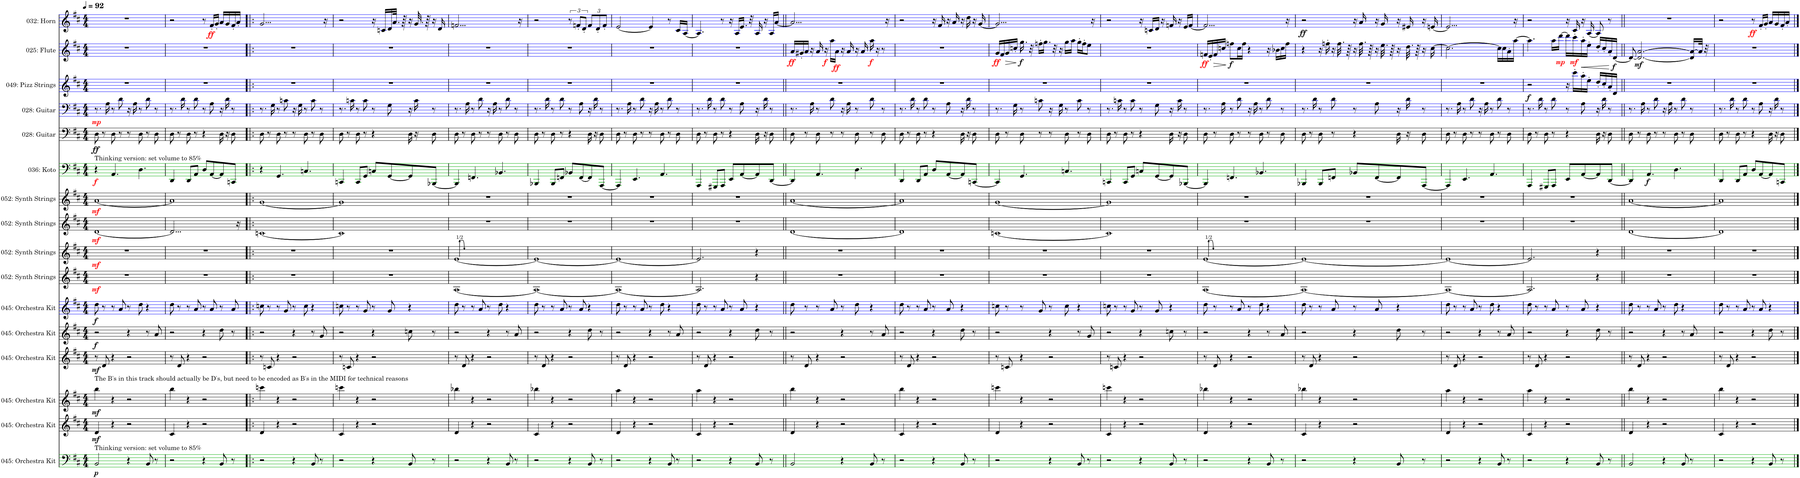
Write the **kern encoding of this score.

**kern	**dynam	**kern	**dynam	**kern	**dynam	**kern	**dynam	**kern	**dynam	**kern	**dynam	**kern	**dynam	**kern	**dynam	**kern	**dynam	**kern	**dynam	**kern	**dynam	**kern	**dynam	**kern	**dynam	**kern	**dynam	**kern	**dynam	**kern	**dynam
*part16	*part16	*part15	*part15	*part14	*part14	*part13	*part13	*part12	*part12	*part11	*part11	*part10	*part10	*part9	*part9	*part8	*part8	*part7	*part7	*part6	*part6	*part5	*part5	*part4	*part4	*part3	*part3	*part2	*part2	*part1	*part1
*staff16	*staff16	*staff15	*staff15	*staff14	*staff14	*staff13	*staff13	*staff12	*staff12	*staff11	*staff11	*staff10	*staff10	*staff9	*staff9	*staff8	*staff8	*staff7	*staff7	*staff6	*staff6	*staff5	*staff5	*staff4	*staff4	*staff3	*staff3	*staff2	*staff2	*staff1	*staff1
*I"045: Orchestra Kit	*	*I"045: Orchestra Kit	*	*I"045: Orchestra Kit	*	*I"045: Orchestra Kit	*	*I"045: Orchestra Kit	*	*I"045: Orchestra Kit	*	*I"052: Synth Strings	*	*I"052: Synth Strings	*	*I"052: Synth Strings	*	*I"052: Synth Strings	*	*I"036: Koto	*	*I"028: Guitar	*	*I"028: Guitar	*	*I"049: Pizz Strings	*	*I"025: Flute	*	*I"032: Horn	*
*I'Orchstr. Kt.	*	*I'Orchstr. Kt.	*	*I'Orchstr. Kt.	*	*I'Orchstr. Kt.	*	*I'Orchstr. Kt.	*	*I'Orchstr. Kt.	*	*I'Synth Strngs.	*	*I'Synth Strngs.	*	*I'Synth Strngs.	*	*I'Synth Strngs.	*	*I'Kt.	*	*I'Gtr.	*	*I'Gtr.	*	*I'Pzz. Strngs.	*	*I'Flt.	*	*I'Hrn.	*
*stria5	*	*	*	*	*	*	*	*	*	*stria5	*	*	*	*	*	*	*	*	*	*stria5	*	*	*	*stria5	*	*stria5	*	*stria5	*	*stria5	*
*clefF4	*	*clefG2	*	*clefG2	*	*clefG2	*	*clefG2	*	*clefG2	*	*clefG2	*	*clefG2	*	*clefG2	*	*clefG2	*	*clefF4	*	*clefF4	*	*clefF4	*	*clefG2	*	*clefG2	*	*clefG2	*
*k[f#c#]	*	*k[f#c#]	*	*k[f#c#]	*	*k[f#c#]	*	*k[f#c#]	*	*k[f#c#]	*	*k[f#c#]	*	*k[f#c#]	*	*k[f#c#]	*	*k[f#c#]	*	*k[f#c#]	*	*k[f#c#]	*	*k[f#c#]	*	*k[f#c#]	*	*k[f#c#]	*	*k[f#c#]	*
*M4/4	*	*M4/4	*	*M4/4	*	*M4/4	*	*M4/4	*	*M4/4	*	*M4/4	*	*M4/4	*	*M4/4	*	*M4/4	*	*M4/4	*	*M4/4	*	*M4/4	*	*M4/4	*	*M4/4	*	*M4/4	*
*MM92	*	*MM92	*	*MM92	*	*MM92	*	*MM92	*	*MM92	*	*MM92	*	*MM92	*	*MM92	*	*MM92	*	*MM92	*	*MM92	*	*MM92	*	*MM92	*	*MM92	*	*MM92	*
=1	=1	=1	=1	=1	=1	=1	=1	=1	=1	=1	=1	=1	=1	=1	=1	=1	=1	=1	=1	=1	=1	=1	=1	=1	=1	=1	=1	=1	=1	=1	=1
!	!	!	!	!	!	!	!	!	!	!	!	!	!	!	!	!	!	!	!	!LO:TX:a:t=Thinking version&colon; set volume to 85%	!	!	!	!	!	!	!	!	!	!	!
!	!	!	!	!LO:TX:a:t=The B's in this track should actually be D's, but need to be encoded as B's in the MIDI for technical reasons	!	!	!	!	!	!	!	!	!	!	!	!	!	!	!	!	!	!	!	!	!	!	!	!	!	!	!
!LO:TX:a:t=Thinking version&colon; set volume to 85%	!	!	!	!	!	!	!	!	!	!	!	!	!	!	!	!	!	!	!	!	!	!	!	!	!	!	!	!	!	!	!
!	!LO:DY:b	!	!LO:DY:b	!	!LO:DY:b	!	!LO:DY:b	!	!LO:DY:b	!	!LO:DY:b	!	!LO:DY:b	!	!LO:DY:b	!	!LO:DY:b	!	!LO:DY:b	!	!LO:DY:b	!	!LO:DY:b	!	!LO:DY:b	!	!	!	!	!	!
2BB/	p	4d/	mf	4bb\	mf	8r	mf	2r	f	8dd\	f	1r	mf	1r	mf	[1d	mf	[1a	mf	4r	f	8D\	ff	8.r	mp	1r	.	1r	.	1r	.
.	.	.	.	.	.	8d/	.	.	.	8r	.	.	.	.	.	.	.	.	.	.	.	8r	.	.	.	.	.	.	.	.	.
.	.	.	.	.	.	.	.	.	.	.	.	.	.	.	.	.	.	.	.	.	.	.	.	16A\	.	.	.	.	.	.	.
.	.	4r	.	4r	.	4r	.	.	.	8r	.	.	.	.	.	.	.	.	.	4.AA/	.	8D\	.	8r	.	.	.	.	.	.	.
.	.	.	.	.	.	.	.	.	.	8a/	.	.	.	.	.	.	.	.	.	.	.	8r	.	8d\	.	.	.	.	.	.	.
4r	.	2r	.	2r	.	2r	.	4r	.	8r	.	.	.	.	.	.	.	.	.	.	.	8r	.	16r	.	.	.	.	.	.	.
.	.	.	.	.	.	.	.	.	.	.	.	.	.	.	.	.	.	.	.	.	.	.	.	16A\	.	.	.	.	.	.	.
.	.	.	.	.	.	.	.	.	.	8dd\	.	.	.	.	.	.	.	.	.	4.D\	.	8D\	.	8r	.	.	.	.	.	.	.
8BB/	.	.	.	.	.	.	.	8r	.	4r	.	.	.	.	.	.	.	.	.	.	.	8r	.	8d\	.	.	.	.	.	.	.
8r	.	.	.	.	.	.	.	8a/	.	.	.	.	.	.	.	.	.	.	.	.	.	8D\	.	8r	.	.	.	.	.	.	.
=2	=2	=2	=2	=2	=2	=2	=2	=2	=2	=2	=2	=2	=2	=2	=2	=2	=2	=2	=2	=2	=2	=2	=2	=2	=2	=2	=2	=2	=2	=2	=2
2r	.	4c#/	.	4bb\	.	8r	.	2r	.	8dd\	.	1r	.	1r	.	2...d/]	.	1a]	.	4DD/	.	8D\	.	8.r	.	1r	.	1r	.	2r	.
.	.	.	.	.	.	8d/	.	.	.	8r	.	.	.	.	.	.	.	.	.	.	.	8r	.	.	.	.	.	.	.	.	.
.	.	.	.	.	.	.	.	.	.	.	.	.	.	.	.	.	.	.	.	.	.	.	.	16d\	.	.	.	.	.	.	.
.	.	4r	.	4r	.	4r	.	.	.	8r	.	.	.	.	.	.	.	.	.	8DD/L	.	8D\	.	8r	.	.	.	.	.	.	.
.	.	.	.	.	.	.	.	.	.	8a/	.	.	.	.	.	.	.	.	.	8AA/J	.	8r	.	8d\	.	.	.	.	.	.	.
4r	.	2r	.	2r	.	2r	.	4r	.	8r	.	.	.	.	.	.	.	.	.	8D/L	.	4r	.	8r	.	.	.	.	.	8r	.
!	!	!	!	!	!	!	!	!	!	!	!	!	!	!	!	!	!	!	!	!	!	!	!	!	!	!	!	!	!	!	!LO:DY:b
.	.	.	.	.	.	.	.	.	.	8a/	.	.	.	.	.	.	.	.	.	[8AA/	.	.	.	8A\	.	.	.	.	.	16f#'/LL	ff
.	.	.	.	.	.	.	.	.	.	.	.	.	.	.	.	.	.	.	.	.	.	.	.	.	.	.	.	.	.	16g'/JJ	.
8BB/	.	.	.	.	.	.	.	8dd\	.	8r	.	.	.	.	.	.	.	.	.	8AA/]	.	16D\	.	16r	.	.	.	.	.	16a/LL	.
.	.	.	.	.	.	.	.	.	.	.	.	.	.	.	.	.	.	.	.	.	.	16r	.	16d\	.	.	.	.	.	16g/	.
8r	.	.	.	.	.	.	.	8r	.	8a/	.	.	.	.	.	.	.	.	.	8CCn/J	.	8D\	.	8r	.	.	.	.	.	16f#'/	.
.	.	.	.	.	.	.	.	.	.	.	.	.	.	.	.	16r	.	.	.	.	.	.	.	.	.	.	.	.	.	16a'/JJ	.
=3!|:	=3!|:	=3!|:	=3!|:	=3!|:	=3!|:	=3!|:	=3!|:	=3!|:	=3!|:	=3!|:	=3!|:	=3!|:	=3!|:	=3!|:	=3!|:	=3!|:	=3!|:	=3!|:	=3!|:	=3!|:	=3!|:	=3!|:	=3!|:	=3!|:	=3!|:	=3!|:	=3!|:	=3!|:	=3!|:	=3!|:	=3!|:
2r	.	4d/	.	4cccn\	.	8r	.	2r	.	8ccn\	.	1r	.	1r	.	[1cn	.	[1g	.	4r	.	8D\	.	8.r	.	1r	.	1r	.	2...g/	.
.	.	.	.	.	.	8cn/	.	.	.	8r	.	.	.	.	.	.	.	.	.	.	.	8r	.	.	.	.	.	.	.	.	.
.	.	.	.	.	.	.	.	.	.	.	.	.	.	.	.	.	.	.	.	.	.	.	.	16G\	.	.	.	.	.	.	.
.	.	4r	.	4r	.	4r	.	.	.	8r	.	.	.	.	.	.	.	.	.	4.GG/	.	8D\	.	8r	.	.	.	.	.	.	.
.	.	.	.	.	.	.	.	.	.	8g/	.	.	.	.	.	.	.	.	.	.	.	8r	.	8cn\	.	.	.	.	.	.	.
4r	.	2r	.	2r	.	2r	.	4r	.	8r	.	.	.	.	.	.	.	.	.	.	.	8r	.	16r	.	.	.	.	.	.	.
.	.	.	.	.	.	.	.	.	.	.	.	.	.	.	.	.	.	.	.	.	.	.	.	16G\	.	.	.	.	.	.	.
.	.	.	.	.	.	.	.	.	.	8cc\	.	.	.	.	.	.	.	.	.	4.Cn/	.	8D\	.	8r	.	.	.	.	.	.	.
8BB/	.	.	.	.	.	.	.	8r	.	4r	.	.	.	.	.	.	.	.	.	.	.	8r	.	8c\	.	.	.	.	.	.	.
8r	.	.	.	.	.	.	.	8g/	.	.	.	.	.	.	.	.	.	.	.	.	.	8D\	.	8r	.	.	.	.	.	.	.
.	.	.	.	.	.	.	.	.	.	.	.	.	.	.	.	.	.	.	.	.	.	.	.	.	.	.	.	.	.	16r	.
=4	=4	=4	=4	=4	=4	=4	=4	=4	=4	=4	=4	=4	=4	=4	=4	=4	=4	=4	=4	=4	=4	=4	=4	=4	=4	=4	=4	=4	=4	=4	=4
2r	.	4c#/	.	4cccn\	.	8r	.	2r	.	8ccn\	.	1r	.	1r	.	1c]	.	1g]	.	4CCn/	.	8D\	.	8.r	.	1r	.	1r	.	2r	.
.	.	.	.	.	.	8cn/	.	.	.	8r	.	.	.	.	.	.	.	.	.	.	.	8r	.	.	.	.	.	.	.	.	.
.	.	.	.	.	.	.	.	.	.	.	.	.	.	.	.	.	.	.	.	.	.	.	.	16cn\	.	.	.	.	.	.	.
.	.	4r	.	4r	.	4r	.	.	.	8r	.	.	.	.	.	.	.	.	.	8CC/L	.	8D\	.	8r	.	.	.	.	.	.	.
.	.	.	.	.	.	.	.	.	.	8g/	.	.	.	.	.	.	.	.	.	8GG/J	.	8r	.	8c\	.	.	.	.	.	.	.
4r	.	2r	.	2r	.	2r	.	4r	.	8r	.	.	.	.	.	.	.	.	.	8Cn/L	.	4r	.	8r	.	.	.	.	.	16r	.
.	.	.	.	.	.	.	.	.	.	.	.	.	.	.	.	.	.	.	.	.	.	.	.	.	.	.	.	.	.	16cn/LL	.
.	.	.	.	.	.	.	.	.	.	8g/	.	.	.	.	.	.	.	.	.	[8GG/	.	.	.	8G\	.	.	.	.	.	16d/	.
.	.	.	.	.	.	.	.	.	.	.	.	.	.	.	.	.	.	.	.	.	.	.	.	.	.	.	.	.	.	32.a/JJk	.
.	.	.	.	.	.	.	.	.	.	.	.	.	.	.	.	.	.	.	.	.	.	.	.	.	.	.	.	.	.	64r	.
8BB/	.	.	.	.	.	.	.	8ccn\	.	4r	.	.	.	.	.	.	.	.	.	8GG/]	.	16D\	.	16r	.	.	.	.	.	16r	.
.	.	.	.	.	.	.	.	.	.	.	.	.	.	.	.	.	.	.	.	.	.	16r	.	16c\	.	.	.	.	.	32.g/	.
.	.	.	.	.	.	.	.	.	.	.	.	.	.	.	.	.	.	.	.	.	.	.	.	.	.	.	.	.	.	64r	.
8r	.	.	.	.	.	.	.	8r	.	.	.	.	.	.	.	.	.	.	.	[8BBB-X/J	.	8D\	.	8r	.	.	.	.	.	16r	.
.	.	.	.	.	.	.	.	.	.	.	.	.	.	.	.	.	.	.	.	.	.	.	.	.	.	.	.	.	.	16d/	.
=5	=5	=5	=5	=5	=5	=5	=5	=5	=5	=5	=5	=5	=5	=5	=5	=5	=5	=5	=5	=5	=5	=5	=5	=5	=5	=5	=5	=5	=5	=5	=5
2r	.	4d/	.	4bb-X\	.	8r	.	2r	.	8dd\	.	[1A	.	[1e	.	1r	.	1r	.	4BBB-/]	.	8D\	.	8.r	.	1r	.	1r	.	2...fn/	.
.	.	.	.	.	.	8d/	.	.	.	8r	.	.	.	.	.	.	.	.	.	.	.	8r	.	.	.	.	.	.	.	.	.
.	.	.	.	.	.	.	.	.	.	.	.	.	.	.	.	.	.	.	.	.	.	.	.	16A\	.	.	.	.	.	.	.
.	.	4r	.	4r	.	4r	.	.	.	8r	.	.	.	.	.	.	.	.	.	4.FFn/	.	8D\	.	8r	.	.	.	.	.	.	.
.	.	.	.	.	.	.	.	.	.	8a/	.	.	.	.	.	.	.	.	.	.	.	8r	.	8d\	.	.	.	.	.	.	.
4r	.	2r	.	2r	.	2r	.	4r	.	8r	.	.	.	.	.	.	.	.	.	.	.	8r	.	16r	.	.	.	.	.	.	.
.	.	.	.	.	.	.	.	.	.	.	.	.	.	.	.	.	.	.	.	.	.	.	.	16A\	.	.	.	.	.	.	.
.	.	.	.	.	.	.	.	.	.	8dd\	.	.	.	.	.	.	.	.	.	4.BB-X/	.	8D\	.	8r	.	.	.	.	.	.	.
8BB/	.	.	.	.	.	.	.	8r	.	4r	.	.	.	.	.	.	.	.	.	.	.	8r	.	8d\	.	.	.	.	.	.	.
8r	.	.	.	.	.	.	.	8a/	.	.	.	.	.	.	.	.	.	.	.	.	.	8D\	.	8r	.	.	.	.	.	.	.
.	.	.	.	.	.	.	.	.	.	.	.	.	.	.	.	.	.	.	.	.	.	.	.	.	.	.	.	.	.	16r	.
=6	=6	=6	=6	=6	=6	=6	=6	=6	=6	=6	=6	=6	=6	=6	=6	=6	=6	=6	=6	=6	=6	=6	=6	=6	=6	=6	=6	=6	=6	=6	=6
2r	.	4c#/	.	4bb-X\	.	8r	.	2r	.	8dd\	.	1A_	.	1e_	.	1r	.	1r	.	4BBB-X/	.	8D\	.	8.r	.	1r	.	1r	.	2r	.
.	.	.	.	.	.	8d/	.	.	.	8r	.	.	.	.	.	.	.	.	.	.	.	8r	.	.	.	.	.	.	.	.	.
.	.	.	.	.	.	.	.	.	.	.	.	.	.	.	.	.	.	.	.	.	.	.	.	16d\	.	.	.	.	.	.	.
.	.	4r	.	4r	.	4r	.	.	.	8r	.	.	.	.	.	.	.	.	.	8BBB-/L	.	8D\	.	8r	.	.	.	.	.	.	.
.	.	.	.	.	.	.	.	.	.	8a/	.	.	.	.	.	.	.	.	.	8FFn/J	.	8r	.	8d\	.	.	.	.	.	.	.
4r	.	2r	.	2r	.	2r	.	4r	.	8r	.	.	.	.	.	.	.	.	.	8BB-X/L	.	4r	.	8r	.	.	.	.	.	12r	.
.	.	.	.	.	.	.	.	.	.	.	.	.	.	.	.	.	.	.	.	.	.	.	.	.	.	.	.	.	.	12fn'/L	.
.	.	.	.	.	.	.	.	.	.	8a/	.	.	.	.	.	.	.	.	.	[8FF/	.	.	.	8A\	.	.	.	.	.	.	.
.	.	.	.	.	.	.	.	.	.	.	.	.	.	.	.	.	.	.	.	.	.	.	.	.	.	.	.	.	.	12d'/J	.
*	*	*	*	*	*	*	*	*	*	*	*	*	*	*	*	*	*	*	*	*	*	*	*	*	*	*	*	*	*	*Xbrackettup	*
8BB/	.	.	.	.	.	.	.	8dd\	.	4r	.	.	.	.	.	.	.	.	.	8FF/]	.	16D\	.	16r	.	.	.	.	.	12f/L	.
.	.	.	.	.	.	.	.	.	.	.	.	.	.	.	.	.	.	.	.	.	.	16r	.	16d\	.	.	.	.	.	.	.
.	.	.	.	.	.	.	.	.	.	.	.	.	.	.	.	.	.	.	.	.	.	.	.	.	.	.	.	.	.	12d'/	.
8r	.	.	.	.	.	.	.	8r	.	.	.	.	.	.	.	.	.	.	.	[8AAA/J	.	8D\	.	8r	.	.	.	.	.	.	.
.	.	.	.	.	.	.	.	.	.	.	.	.	.	.	.	.	.	.	.	.	.	.	.	.	.	.	.	.	.	12f'/J	.
=7	=7	=7	=7	=7	=7	=7	=7	=7	=7	=7	=7	=7	=7	=7	=7	=7	=7	=7	=7	=7	=7	=7	=7	=7	=7	=7	=7	=7	=7	=7	=7
2r	.	4d/	.	4aa\	.	8r	.	2r	.	8dd\	.	1A_	.	1e_	.	1r	.	1r	.	4AAA/]	.	8D\	.	8.r	.	1r	.	1r	.	[2e/	.
.	.	.	.	.	.	8d/	.	.	.	8r	.	.	.	.	.	.	.	.	.	.	.	8r	.	.	.	.	.	.	.	.	.
.	.	.	.	.	.	.	.	.	.	.	.	.	.	.	.	.	.	.	.	.	.	.	.	16A\	.	.	.	.	.	.	.
.	.	4r	.	4r	.	4r	.	.	.	8r	.	.	.	.	.	.	.	.	.	4.EE/	.	8D\	.	8r	.	.	.	.	.	.	.
.	.	.	.	.	.	.	.	.	.	8a/	.	.	.	.	.	.	.	.	.	.	.	8r	.	8d\	.	.	.	.	.	.	.
4r	.	2r	.	2r	.	2r	.	4r	.	8r	.	.	.	.	.	.	.	.	.	.	.	8r	.	16r	.	.	.	.	.	4e/]	.
.	.	.	.	.	.	.	.	.	.	.	.	.	.	.	.	.	.	.	.	.	.	.	.	16A\	.	.	.	.	.	.	.
.	.	.	.	.	.	.	.	.	.	8dd\	.	.	.	.	.	.	.	.	.	4.AA/	.	8D\	.	8r	.	.	.	.	.	.	.
8BB/	.	.	.	.	.	.	.	8r	.	4r	.	.	.	.	.	.	.	.	.	.	.	8r	.	8d\	.	.	.	.	.	8r	.
8r	.	.	.	.	.	.	.	8a/	.	.	.	.	.	.	.	.	.	.	.	.	.	8D\	.	8r	.	.	.	.	.	16c#/LL	.
.	.	.	.	.	.	.	.	.	.	.	.	.	.	.	.	.	.	.	.	.	.	.	.	.	.	.	.	.	.	[16A/JJ	.
=8	=8	=8	=8	=8	=8	=8	=8	=8	=8	=8	=8	=8	=8	=8	=8	=8	=8	=8	=8	=8	=8	=8	=8	=8	=8	=8	=8	=8	=8	=8	=8
2r	.	4c#/	.	4aa\	.	8r	.	2r	.	8dd\	.	2.A/]	.	2.e/]	.	1r	.	1r	.	4AAA/	.	8D\	.	8.r	.	1r	.	1r	.	4.A/]	.
.	.	.	.	.	.	8d/	.	.	.	8r	.	.	.	.	.	.	.	.	.	.	.	8r	.	.	.	.	.	.	.	.	.
.	.	.	.	.	.	.	.	.	.	.	.	.	.	.	.	.	.	.	.	.	.	.	.	16d\	.	.	.	.	.	.	.
.	.	4r	.	4r	.	4r	.	.	.	8r	.	.	.	.	.	.	.	.	.	8GGG#X/L	.	8D\	.	8r	.	.	.	.	.	.	.
.	.	.	.	.	.	.	.	.	.	8a/	.	.	.	.	.	.	.	.	.	8AAA/J	.	8r	.	8d\	.	.	.	.	.	8r	.
4r	.	2r	.	2r	.	2r	.	4r	.	8r	.	.	.	.	.	.	.	.	.	8EE/L	.	4r	.	8r	.	.	.	.	.	16r	.
.	.	.	.	.	.	.	.	.	.	.	.	.	.	.	.	.	.	.	.	.	.	.	.	.	.	.	.	.	.	16A/LL	.
.	.	.	.	.	.	.	.	.	.	8a/	.	.	.	.	.	.	.	.	.	[8AA/	.	.	.	8A\	.	.	.	.	.	16.e/JJ	.
.	.	.	.	.	.	.	.	.	.	.	.	.	.	.	.	.	.	.	.	.	.	.	.	.	.	.	.	.	.	32r	.
8BB/	.	.	.	.	.	.	.	8dd\	.	4r	.	4r	.	4r	.	.	.	.	.	8AA/]	.	16D\	.	16r	.	.	.	.	.	16A/	.
.	.	.	.	.	.	.	.	.	.	.	.	.	.	.	.	.	.	.	.	.	.	16r	.	16d\	.	.	.	.	.	16r	.
8r	.	.	.	.	.	.	.	8r	.	.	.	.	.	.	.	.	.	.	.	[8DD/J	.	8D\	.	8r	.	.	.	.	.	16A/LL	.
.	.	.	.	.	.	.	.	.	.	.	.	.	.	.	.	.	.	.	.	.	.	.	.	.	.	.	.	.	.	[16a/JJ	.
=9||	=9||	=9||	=9||	=9||	=9||	=9||	=9||	=9||	=9||	=9||	=9||	=9||	=9||	=9||	=9||	=9||	=9||	=9||	=9||	=9||	=9||	=9||	=9||	=9||	=9||	=9||	=9||	=9||	=9||	=9||	=9||
!	!	!	!	!	!	!	!	!	!	!	!	!	!	!	!	!	!	!	!	!	!	!	!	!	!	!	!	!	!LO:DY:b	!	!
2BB/	.	4d/	.	4bb\	.	8r	.	2r	.	8dd\	.	1r	.	1r	.	[1d	.	[1a	.	4DD/]	.	8D\	.	8.r	.	1r	.	16a/LL	ff	2...a/]	.
.	.	.	.	.	.	.	.	.	.	.	.	.	.	.	.	.	.	.	.	.	.	.	.	.	.	.	.	16g#X'/	.	.	.
.	.	.	.	.	.	8d/	.	.	.	8r	.	.	.	.	.	.	.	.	.	.	.	8r	.	.	.	.	.	16a/JJ	.	.	.
.	.	.	.	.	.	.	.	.	.	.	.	.	.	.	.	.	.	.	.	.	.	.	.	16A\	.	.	.	16r	.	.	.
.	.	4r	.	4r	.	4r	.	.	.	8r	.	.	.	.	.	.	.	.	.	4.AA/	.	8D\	.	8r	.	.	.	16a/	.	.	.
!	!	!	!	!	!	!	!	!	!	!	!	!	!	!	!	!	!	!	!	!	!	!	!	!	!	!	!	!	!LO:DY:b	!	!
.	.	.	.	.	.	.	.	.	.	.	.	.	.	.	.	.	.	.	.	.	.	.	.	.	.	.	.	16r	f	.	.
.	.	.	.	.	.	.	.	.	.	8a/	.	.	.	.	.	.	.	.	.	.	.	8r	.	8d\	.	.	.	16aa\LL	.	.	.
!	!	!	!	!	!	!	!	!	!	!	!	!	!	!	!	!	!	!	!	!	!	!	!	!	!	!	!	!	!LO:DY:b	!	!
.	.	.	.	.	.	.	.	.	.	.	.	.	.	.	.	.	.	.	.	.	.	.	.	.	.	.	.	16a\JJ	ff	.	.
4r	.	2r	.	2r	.	2r	.	4r	.	8r	.	.	.	.	.	.	.	.	.	.	.	8r	.	16r	.	.	.	16r	.	.	.
.	.	.	.	.	.	.	.	.	.	.	.	.	.	.	.	.	.	.	.	.	.	.	.	16A\	.	.	.	16a/	.	.	.
.	.	.	.	.	.	.	.	.	.	8dd\	.	.	.	.	.	.	.	.	.	4.D\	.	8D\	.	8r	.	.	.	16r	.	.	.
.	.	.	.	.	.	.	.	.	.	.	.	.	.	.	.	.	.	.	.	.	.	.	.	.	.	.	.	16a/	.	.	.
!	!	!	!	!	!	!	!	!	!	!	!	!	!	!	!	!	!	!	!	!	!	!	!	!	!	!	!	!	!LO:DY:b	!	!
8BB/	.	.	.	.	.	.	.	8r	.	4r	.	.	.	.	.	.	.	.	.	.	.	8r	.	8d\	.	.	.	16aa\	f	.	.
.	.	.	.	.	.	.	.	.	.	.	.	.	.	.	.	.	.	.	.	.	.	.	.	.	.	.	.	16r	.	.	.
8r	.	.	.	.	.	.	.	8a/	.	.	.	.	.	.	.	.	.	.	.	.	.	8D\	.	8r	.	.	.	8r	.	.	.
.	.	.	.	.	.	.	.	.	.	.	.	.	.	.	.	.	.	.	.	.	.	.	.	.	.	.	.	.	.	16r	.
=10	=10	=10	=10	=10	=10	=10	=10	=10	=10	=10	=10	=10	=10	=10	=10	=10	=10	=10	=10	=10	=10	=10	=10	=10	=10	=10	=10	=10	=10	=10	=10
2r	.	4c#/	.	4bb\	.	8r	.	2r	.	8dd\	.	1r	.	1r	.	1d]	.	1a]	.	4DD/	.	8D\	.	8.r	.	1r	.	1r	.	2r	.
.	.	.	.	.	.	8d/	.	.	.	8r	.	.	.	.	.	.	.	.	.	.	.	8r	.	.	.	.	.	.	.	.	.
.	.	.	.	.	.	.	.	.	.	.	.	.	.	.	.	.	.	.	.	.	.	.	.	16d\	.	.	.	.	.	.	.
.	.	4r	.	4r	.	4r	.	.	.	8r	.	.	.	.	.	.	.	.	.	8DD/L	.	8D\	.	8r	.	.	.	.	.	.	.
.	.	.	.	.	.	.	.	.	.	8a/	.	.	.	.	.	.	.	.	.	8AA/J	.	8r	.	8d\	.	.	.	.	.	.	.
4r	.	2r	.	2r	.	2r	.	4r	.	8r	.	.	.	.	.	.	.	.	.	8D/L	.	4r	.	8r	.	.	.	.	.	16r	.
.	.	.	.	.	.	.	.	.	.	.	.	.	.	.	.	.	.	.	.	.	.	.	.	.	.	.	.	.	.	16f#/	.
.	.	.	.	.	.	.	.	.	.	8a/	.	.	.	.	.	.	.	.	.	[8AA/	.	.	.	8A\	.	.	.	.	.	16r	.
.	.	.	.	.	.	.	.	.	.	.	.	.	.	.	.	.	.	.	.	.	.	.	.	.	.	.	.	.	.	16a/	.
8BB/	.	.	.	.	.	.	.	8dd\	.	4r	.	.	.	.	.	.	.	.	.	8AA/]	.	16D\	.	16r	.	.	.	.	.	16r	.
.	.	.	.	.	.	.	.	.	.	.	.	.	.	.	.	.	.	.	.	.	.	16r	.	16d\	.	.	.	.	.	16dd\	.
8r	.	.	.	.	.	.	.	8r	.	.	.	.	.	.	.	.	.	.	.	[8CCn/J	.	8D\	.	8r	.	.	.	.	.	16r	.
.	.	.	.	.	.	.	.	.	.	.	.	.	.	.	.	.	.	.	.	.	.	.	.	.	.	.	.	.	.	[16g/	.
=11	=11	=11	=11	=11	=11	=11	=11	=11	=11	=11	=11	=11	=11	=11	=11	=11	=11	=11	=11	=11	=11	=11	=11	=11	=11	=11	=11	=11	=11	=11	=11
!	!	!	!	!	!	!	!	!	!	!	!	!	!	!	!	!	!	!	!	!	!	!	!	!	!	!	!	!	!LO:DY:b	!	!
2r	.	4d/	.	4cccn\	.	8r	.	2r	.	8ccn\	.	1r	.	1r	.	[1cn	.	[1g	.	4CC/]	.	8D\	.	8.r	.	1r	.	16g/LL	ff	2...g/]	.
.	.	.	.	.	.	.	.	.	.	.	.	.	.	.	.	.	.	.	.	.	.	.	.	.	.	.	.	16f#/	.	.	.
!	!	!	!	!	!	!	!	!	!	!	!	!	!	!	!	!	!	!	!	!	!	!	!	!	!	!	!	!	!LO:HP:b	!	!
.	.	.	.	.	.	8cn/	.	.	.	8r	.	.	.	.	.	.	.	.	.	.	.	8r	.	.	.	.	.	16g/	>	.	.
.	.	.	.	.	.	.	.	.	.	.	.	.	.	.	.	.	.	.	.	.	.	.	.	16G\	.	.	.	16ccn'/JJ	.	.	.
!	!	!	!	!	!	!	!	!	!	!	!	!	!	!	!	!	!	!	!	!	!	!	!	!	!	!	!	!	!LO:DY:n=1:b	!	!
.	.	4r	.	4r	.	4r	.	.	.	8r	.	.	.	.	.	.	.	.	.	4.GG/	.	8D\	.	8r	.	.	.	16.gg\	] f	.	.
.	.	.	.	.	.	.	.	.	.	.	.	.	.	.	.	.	.	.	.	.	.	.	.	.	.	.	.	32r	.	.	.
.	.	.	.	.	.	.	.	.	.	8g/	.	.	.	.	.	.	.	.	.	.	.	8r	.	8cn\	.	.	.	16ffn'\LL	.	.	.
.	.	.	.	.	.	.	.	.	.	.	.	.	.	.	.	.	.	.	.	.	.	.	.	.	.	.	.	16.gg\JJ	.	.	.
4r	.	2r	.	2r	.	2r	.	4r	.	8r	.	.	.	.	.	.	.	.	.	.	.	8r	.	16r	.	.	.	.	.	.	.
.	.	.	.	.	.	.	.	.	.	.	.	.	.	.	.	.	.	.	.	.	.	.	.	.	.	.	.	32r	.	.	.
.	.	.	.	.	.	.	.	.	.	.	.	.	.	.	.	.	.	.	.	.	.	.	.	16G\	.	.	.	16r	.	.	.
.	.	.	.	.	.	.	.	.	.	8cc\	.	.	.	.	.	.	.	.	.	4.Cn/	.	8D\	.	8r	.	.	.	16gg\LL	.	.	.
.	.	.	.	.	.	.	.	.	.	.	.	.	.	.	.	.	.	.	.	.	.	.	.	.	.	.	.	16aa\JJ	.	.	.
8BB/	.	.	.	.	.	.	.	8r	.	4r	.	.	.	.	.	.	.	.	.	.	.	8r	.	8c\	.	.	.	16gg'\LL	.	.	.
.	.	.	.	.	.	.	.	.	.	.	.	.	.	.	.	.	.	.	.	.	.	.	.	.	.	.	.	16ff'\J	.	.	.
8r	.	.	.	.	.	.	.	8g/	.	.	.	.	.	.	.	.	.	.	.	.	.	8D\	.	8r	.	.	.	8ee\J	.	.	.
.	.	.	.	.	.	.	.	.	.	.	.	.	.	.	.	.	.	.	.	.	.	.	.	.	.	.	.	.	.	16r	.
=12	=12	=12	=12	=12	=12	=12	=12	=12	=12	=12	=12	=12	=12	=12	=12	=12	=12	=12	=12	=12	=12	=12	=12	=12	=12	=12	=12	=12	=12	=12	=12
2r	.	4c#/	.	4cccn\	.	8r	.	2r	.	8ccn\	.	1r	.	1r	.	1c]	.	1g]	.	4CCn/	.	8D\	.	8.r	.	1r	.	1r	.	2r	.
.	.	.	.	.	.	8cn/	.	.	.	8r	.	.	.	.	.	.	.	.	.	.	.	8r	.	.	.	.	.	.	.	.	.
.	.	.	.	.	.	.	.	.	.	.	.	.	.	.	.	.	.	.	.	.	.	.	.	16cn\	.	.	.	.	.	.	.
.	.	4r	.	4r	.	4r	.	.	.	8r	.	.	.	.	.	.	.	.	.	8CC/L	.	8D\	.	8r	.	.	.	.	.	.	.
.	.	.	.	.	.	.	.	.	.	8g/	.	.	.	.	.	.	.	.	.	8GG/J	.	8r	.	8c\	.	.	.	.	.	.	.
4r	.	2r	.	2r	.	2r	.	4r	.	8r	.	.	.	.	.	.	.	.	.	8Cn/L	.	4r	.	8r	.	.	.	.	.	16r	.
.	.	.	.	.	.	.	.	.	.	.	.	.	.	.	.	.	.	.	.	.	.	.	.	.	.	.	.	.	.	16cn/LL	.
.	.	.	.	.	.	.	.	.	.	8g/	.	.	.	.	.	.	.	.	.	[8GG/	.	.	.	8G\	.	.	.	.	.	16d/JJ	.
.	.	.	.	.	.	.	.	.	.	.	.	.	.	.	.	.	.	.	.	.	.	.	.	.	.	.	.	.	.	16r	.
8BB/	.	.	.	.	.	.	.	8ccn\	.	4r	.	.	.	.	.	.	.	.	.	8GG/]	.	16D\	.	16r	.	.	.	.	.	16fn/	.
.	.	.	.	.	.	.	.	.	.	.	.	.	.	.	.	.	.	.	.	.	.	16r	.	16c\	.	.	.	.	.	16r	.
8r	.	.	.	.	.	.	.	8r	.	.	.	.	.	.	.	.	.	.	.	[8BBB-X/J	.	8D\	.	8r	.	.	.	.	.	16e/LL	.
.	.	.	.	.	.	.	.	.	.	.	.	.	.	.	.	.	.	.	.	.	.	.	.	.	.	.	.	.	.	[16f/JJ	.
=13	=13	=13	=13	=13	=13	=13	=13	=13	=13	=13	=13	=13	=13	=13	=13	=13	=13	=13	=13	=13	=13	=13	=13	=13	=13	=13	=13	=13	=13	=13	=13
!	!	!	!	!	!	!	!	!	!	!	!	!	!	!	!	!	!	!	!	!	!	!	!	!	!	!	!	!	!LO:DY:b	!	!
2r	.	4d/	.	4bb-X\	.	8r	.	2r	.	8dd\	.	[1A	.	[1e	.	1r	.	1r	.	4BBB-/]	.	8D\	.	8.r	.	1r	.	16fn/LL	ff	2...f/]	.
.	.	.	.	.	.	.	.	.	.	.	.	.	.	.	.	.	.	.	.	.	.	.	.	.	.	.	.	16e'/	.	.	.
!	!	!	!	!	!	!	!	!	!	!	!	!	!	!	!	!	!	!	!	!	!	!	!	!	!	!	!	!	!LO:HP:b	!	!
.	.	.	.	.	.	8d/	.	.	.	8r	.	.	.	.	.	.	.	.	.	.	.	8r	.	.	.	.	.	16f/	>	.	.
.	.	.	.	.	.	.	.	.	.	.	.	.	.	.	.	.	.	.	.	.	.	.	.	16A\	.	.	.	16ccn/JJ	.	.	.
!	!	!	!	!	!	!	!	!	!	!	!	!	!	!	!	!	!	!	!	!	!	!	!	!	!	!	!	!	!LO:DY:n=1:b	!	!
.	.	4r	.	4r	.	4r	.	.	.	8r	.	.	.	.	.	.	.	.	.	4.FFn/	.	8D\	.	8r	.	.	.	8ffn\L	] f	.	.
.	.	.	.	.	.	.	.	.	.	8a/	.	.	.	.	.	.	.	.	.	.	.	8r	.	8d\	.	.	.	16cc\L	.	.	.
.	.	.	.	.	.	.	.	.	.	.	.	.	.	.	.	.	.	.	.	.	.	.	.	.	.	.	.	16ff\JJ	.	.	.
4r	.	2r	.	2r	.	2r	.	4r	.	8r	.	.	.	.	.	.	.	.	.	.	.	8r	.	16r	.	.	.	4r	.	.	.
.	.	.	.	.	.	.	.	.	.	.	.	.	.	.	.	.	.	.	.	.	.	.	.	16A\	.	.	.	.	.	.	.
.	.	.	.	.	.	.	.	.	.	8dd\	.	.	.	.	.	.	.	.	.	4.BB-X/	.	8D\	.	8r	.	.	.	.	.	.	.
8BB/	.	.	.	.	.	.	.	8r	.	4r	.	.	.	.	.	.	.	.	.	.	.	8r	.	8d\	.	.	.	16r	.	.	.
.	.	.	.	.	.	.	.	.	.	.	.	.	.	.	.	.	.	.	.	.	.	.	.	.	.	.	.	16b-X\LL	.	.	.
8r	.	.	.	.	.	.	.	8a/	.	.	.	.	.	.	.	.	.	.	.	.	.	8D\	.	8r	.	.	.	16cc\	.	.	.
.	.	.	.	.	.	.	.	.	.	.	.	.	.	.	.	.	.	.	.	.	.	.	.	.	.	.	.	16ff\JJ	.	16r	.
=14	=14	=14	=14	=14	=14	=14	=14	=14	=14	=14	=14	=14	=14	=14	=14	=14	=14	=14	=14	=14	=14	=14	=14	=14	=14	=14	=14	=14	=14	=14	=14
!	!	!	!	!	!	!	!	!	!	!	!	!	!	!	!	!	!	!	!	!	!	!	!	!	!	!	!	!	!	!	!LO:DY:b
2r	.	4c#/	.	4bb-X\	.	8r	.	2r	.	8dd\	.	1A_	.	1e_	.	1r	.	1r	.	4BBB-X/	.	8D\	.	8.r	.	1r	.	4r	.	2r	ff
.	.	.	.	.	.	8d/	.	.	.	8r	.	.	.	.	.	.	.	.	.	.	.	8r	.	.	.	.	.	.	.	.	.
.	.	.	.	.	.	.	.	.	.	.	.	.	.	.	.	.	.	.	.	.	.	.	.	16d\	.	.	.	.	.	.	.
.	.	4r	.	4r	.	4r	.	.	.	8r	.	.	.	.	.	.	.	.	.	8BBB-/L	.	8D\	.	8r	.	.	.	16r	.	.	.
.	.	.	.	.	.	.	.	.	.	.	.	.	.	.	.	.	.	.	.	.	.	.	.	.	.	.	.	16ffn'\	.	.	.
.	.	.	.	.	.	.	.	.	.	8a/	.	.	.	.	.	.	.	.	.	8FFn/J	.	8r	.	8d\	.	.	.	16r	.	.	.
.	.	.	.	.	.	.	.	.	.	.	.	.	.	.	.	.	.	.	.	.	.	.	.	.	.	.	.	32.ff\	.	.	.
.	.	.	.	.	.	.	.	.	.	.	.	.	.	.	.	.	.	.	.	.	.	.	.	.	.	.	.	64r	.	.	.
4r	.	2r	.	2r	.	2r	.	4r	.	8r	.	.	.	.	.	.	.	.	.	8BB-X/L	.	4r	.	8r	.	.	.	16r	.	16r	.
.	.	.	.	.	.	.	.	.	.	.	.	.	.	.	.	.	.	.	.	.	.	.	.	.	.	.	.	32.ff\	.	16a/	.
.	.	.	.	.	.	.	.	.	.	.	.	.	.	.	.	.	.	.	.	.	.	.	.	.	.	.	.	64r	.	.	.
.	.	.	.	.	.	.	.	.	.	8a/	.	.	.	.	.	.	.	.	.	[8FF/	.	.	.	8A\	.	.	.	16r	.	16r	.
.	.	.	.	.	.	.	.	.	.	.	.	.	.	.	.	.	.	.	.	.	.	.	.	.	.	.	.	32.ee\	.	16g/	.
.	.	.	.	.	.	.	.	.	.	.	.	.	.	.	.	.	.	.	.	.	.	.	.	.	.	.	.	64r	.	.	.
8BB/	.	.	.	.	.	.	.	8dd\	.	4r	.	.	.	.	.	.	.	.	.	8FF/]	.	16D\	.	16r	.	.	.	16r	.	16r	.
.	.	.	.	.	.	.	.	.	.	.	.	.	.	.	.	.	.	.	.	.	.	16r	.	16d\	.	.	.	32.dd\	.	16e#X/	.
.	.	.	.	.	.	.	.	.	.	.	.	.	.	.	.	.	.	.	.	.	.	.	.	.	.	.	.	64r	.	.	.
8r	.	.	.	.	.	.	.	8r	.	.	.	.	.	.	.	.	.	.	.	[8AAA/J	.	8D\	.	8r	.	.	.	16r	.	16r	.
.	.	.	.	.	.	.	.	.	.	.	.	.	.	.	.	.	.	.	.	.	.	.	.	.	.	.	.	[16cc#\	.	[16en/	.
=15	=15	=15	=15	=15	=15	=15	=15	=15	=15	=15	=15	=15	=15	=15	=15	=15	=15	=15	=15	=15	=15	=15	=15	=15	=15	=15	=15	=15	=15	=15	=15
2r	.	4d/	.	4aa\	.	8r	.	2r	.	8dd\	.	1A_	.	1e_	.	1r	.	1r	.	4AAA/]	.	8D\	.	8.r	.	1r	.	2.cc#\_	.	2...e/]	.
.	.	.	.	.	.	8d/	.	.	.	8r	.	.	.	.	.	.	.	.	.	.	.	8r	.	.	.	.	.	.	.	.	.
.	.	.	.	.	.	.	.	.	.	.	.	.	.	.	.	.	.	.	.	.	.	.	.	16A\	.	.	.	.	.	.	.
.	.	4r	.	4r	.	4r	.	.	.	8r	.	.	.	.	.	.	.	.	.	4.EE/	.	8D\	.	8r	.	.	.	.	.	.	.
.	.	.	.	.	.	.	.	.	.	8a/	.	.	.	.	.	.	.	.	.	.	.	8r	.	8d\	.	.	.	.	.	.	.
4r	.	2r	.	2r	.	2r	.	4r	.	8r	.	.	.	.	.	.	.	.	.	.	.	8r	.	16r	.	.	.	.	.	.	.
.	.	.	.	.	.	.	.	.	.	.	.	.	.	.	.	.	.	.	.	.	.	.	.	16A\	.	.	.	.	.	.	.
.	.	.	.	.	.	.	.	.	.	8dd\	.	.	.	.	.	.	.	.	.	4.AA/	.	8D\	.	8r	.	.	.	.	.	.	.
8BB/	.	.	.	.	.	.	.	8r	.	4r	.	.	.	.	.	.	.	.	.	.	.	8r	.	8d\	.	.	.	16cc#\LL]	.	.	.
.	.	.	.	.	.	.	.	.	.	.	.	.	.	.	.	.	.	.	.	.	.	.	.	.	.	.	.	16cc#\	.	.	.
8r	.	.	.	.	.	.	.	8a/	.	.	.	.	.	.	.	.	.	.	.	.	.	8D\	.	8r	.	.	.	16a'\	.	.	.
.	.	.	.	.	.	.	.	.	.	.	.	.	.	.	.	.	.	.	.	.	.	.	.	.	.	.	.	[16aa\JJ	.	16r	.
=16	=16	=16	=16	=16	=16	=16	=16	=16	=16	=16	=16	=16	=16	=16	=16	=16	=16	=16	=16	=16	=16	=16	=16	=16	=16	=16	=16	=16	=16	=16	=16
!	!	!	!	!	!	!	!	!	!	!	!	!	!	!	!	!	!	!	!	!	!	!	!	!	!	!	!LO:DY:b	!	!	!	!
2r	.	4c#/	.	4aa\	.	8r	.	2r	.	8dd\	.	2.A/]	.	2.e/]	.	1r	.	1r	.	4AAA/	.	8D\	.	8.r	.	2r	f	4.aa\]	.	2r	.
.	.	.	.	.	.	8d/	.	.	.	8r	.	.	.	.	.	.	.	.	.	.	.	8r	.	.	.	.	.	.	.	.	.
.	.	.	.	.	.	.	.	.	.	.	.	.	.	.	.	.	.	.	.	.	.	.	.	16d\	.	.	.	.	.	.	.
.	.	4r	.	4r	.	4r	.	.	.	8r	.	.	.	.	.	.	.	.	.	8GGG#X/L	.	8D\	.	8r	.	.	.	.	.	.	.
.	.	.	.	.	.	.	.	.	.	8a/	.	.	.	.	.	.	.	.	.	8AAA/J	.	8r	.	8d\	.	.	.	16aa\LL	.	.	.
!	!	!	!	!	!	!	!	!	!	!	!	!	!	!	!	!	!	!	!	!	!	!	!	!	!	!	!	!	!LO:DY:b	!	!
.	.	.	.	.	.	.	.	.	.	.	.	.	.	.	.	.	.	.	.	.	.	.	.	.	.	.	.	[16ddd\JJ	mp	.	.
4r	.	2r	.	2r	.	2r	.	4r	.	8r	.	.	.	.	.	.	.	.	.	8EE/L	.	4r	.	8r	.	16r	.	16ddd\LL]	.	16r	.
!	!	!	!	!	!	!	!	!	!	!	!	!	!	!	!	!	!	!	!	!	!	!	!	!	!	!	!	!	!LO:DY:b	!	!
.	.	.	.	.	.	.	.	.	.	.	.	.	.	.	.	.	.	.	.	.	.	.	.	.	.	16ccc#'\LL	.	16ccc#'\	mf	16c#/	.
!	!	!	!	!	!	!	!	!	!	!	!	!	!	!	!	!	!	!	!	!	!	!	!	!	!	!	!	!	!LO:HP:b	!	!
.	.	.	.	.	.	.	.	.	.	8a/	.	.	.	.	.	.	.	.	.	[8AA/	.	.	.	8A\	.	16aa'\	.	16aa'\	<	16r	.
.	.	.	.	.	.	.	.	.	.	.	.	.	.	.	.	.	.	.	.	.	.	.	.	.	.	16ee'\JJ	.	16ee'\JJ	.	[16A/	.
8BB/	.	.	.	.	.	.	.	8dd\	.	4r	.	4r	.	4r	.	.	.	.	.	8AA/]	.	16D\	.	16r	.	16dd'/LL	.	16dd'/LL	.	8A/]	.
.	.	.	.	.	.	.	.	.	.	.	.	.	.	.	.	.	.	.	.	.	.	16r	.	16d\	.	16cc#'/	.	16cc#'/	.	.	.
8r	.	.	.	.	.	.	.	8r	.	.	.	.	.	.	.	.	.	.	.	[8DD/J	.	8D\	.	8r	.	16a'/	.	16a'/	.	8r	.
!	!	!	!	!	!	!	!	!	!	!	!	!	!	!	!	!	!	!	!	!	!	!	!	!	!	!	!	!	!LO:DY:n=1:b	!	!
.	.	.	.	.	.	.	.	.	.	.	.	.	.	.	.	.	.	.	.	.	.	.	.	.	.	16d/JJ	.	[16d/JJ	[ f	.	.
=17||	=17||	=17||	=17||	=17||	=17||	=17||	=17||	=17||	=17||	=17||	=17||	=17||	=17||	=17||	=17||	=17||	=17||	=17||	=17||	=17||	=17||	=17||	=17||	=17||	=17||	=17||	=17||	=17||	=17||	=17||	=17||
2BB/	.	4d/	.	4bb\	.	8r	.	2r	.	8dd\	.	1r	.	1r	.	[1d	.	[1a	.	4DD/]	.	8D\	.	8.r	.	1r	.	8d/_	.	1r	.
!	!	!	!	!	!	!	!	!	!	!	!	!	!	!	!	!	!	!	!	!	!	!	!	!	!	!	!	!	!LO:DY:b	!	!
.	.	.	.	.	.	8d/	.	.	.	8r	.	.	.	.	.	.	.	.	.	.	.	8r	.	.	.	.	.	2.d/_ [2.a/	mf	.	.
.	.	.	.	.	.	.	.	.	.	.	.	.	.	.	.	.	.	.	.	.	.	.	.	16A\	.	.	.	.	.	.	.
!	!	!	!	!	!	!	!	!	!	!	!	!	!	!	!	!	!	!	!	!	!LO:DY:b	!	!	!	!	!	!	!	!	!	!
.	.	4r	.	4r	.	4r	.	.	.	8r	.	.	.	.	.	.	.	.	.	4.AA/	f	8D\	.	8r	.	.	.	.	.	.	.
.	.	.	.	.	.	.	.	.	.	8a/	.	.	.	.	.	.	.	.	.	.	.	8r	.	8d\	.	.	.	.	.	.	.
4r	.	2r	.	2r	.	2r	.	4r	.	8r	.	.	.	.	.	.	.	.	.	.	.	8r	.	16r	.	.	.	.	.	.	.
.	.	.	.	.	.	.	.	.	.	.	.	.	.	.	.	.	.	.	.	.	.	.	.	16A\	.	.	.	.	.	.	.
.	.	.	.	.	.	.	.	.	.	8dd\	.	.	.	.	.	.	.	.	.	4.D\	.	8D\	.	8r	.	.	.	.	.	.	.
8BB/	.	.	.	.	.	.	.	8r	.	4r	.	.	.	.	.	.	.	.	.	.	.	8r	.	8d\	.	.	.	.	.	.	.
8r	.	.	.	.	.	.	.	8a/	.	.	.	.	.	.	.	.	.	.	.	.	.	8D\	.	8r	.	.	.	16d/] 16a/_LL	.	.	.
.	.	.	.	.	.	.	.	.	.	.	.	.	.	.	.	.	.	.	.	.	.	.	.	.	.	.	.	32a/JJk]	.	.	.
.	.	.	.	.	.	.	.	.	.	.	.	.	.	.	.	.	.	.	.	.	.	.	.	.	.	.	.	32r	.	.	.
=18	=18	=18	=18	=18	=18	=18	=18	=18	=18	=18	=18	=18	=18	=18	=18	=18	=18	=18	=18	=18	=18	=18	=18	=18	=18	=18	=18	=18	=18	=18	=18
2r	.	4c#/	.	4bb\	.	8r	.	2r	.	8dd\	.	1r	.	1r	.	1d]	.	1a]	.	4DD/	.	8D\	.	8.r	.	1r	.	1r	.	2r	.
.	.	.	.	.	.	8d/	.	.	.	8r	.	.	.	.	.	.	.	.	.	.	.	8r	.	.	.	.	.	.	.	.	.
.	.	.	.	.	.	.	.	.	.	.	.	.	.	.	.	.	.	.	.	.	.	.	.	16d\	.	.	.	.	.	.	.
.	.	4r	.	4r	.	4r	.	.	.	8r	.	.	.	.	.	.	.	.	.	8DD/L	.	8D\	.	8r	.	.	.	.	.	.	.
.	.	.	.	.	.	.	.	.	.	8a/	.	.	.	.	.	.	.	.	.	8AA/J	.	8r	.	8d\	.	.	.	.	.	.	.
!	!	!	!	!	!	!	!	!	!	!	!	!	!	!	!	!	!	!	!	!	!	!	!	!	!	!	!	!	!	!	!LO:DY:b
4r	.	2r	.	2r	.	2r	.	4r	.	8r	.	.	.	.	.	.	.	.	.	8D/L	.	4r	.	8r	.	.	.	.	.	8r	ff
.	.	.	.	.	.	.	.	.	.	8a/	.	.	.	.	.	.	.	.	.	[8AA/	.	.	.	8A\	.	.	.	.	.	16f#'/LL	.
.	.	.	.	.	.	.	.	.	.	.	.	.	.	.	.	.	.	.	.	.	.	.	.	.	.	.	.	.	.	16g'/JJ	.
8BB/	.	.	.	.	.	.	.	8dd\	.	4r	.	.	.	.	.	.	.	.	.	8AA/]	.	16D\	.	16r	.	.	.	.	.	16a/LL	.
.	.	.	.	.	.	.	.	.	.	.	.	.	.	.	.	.	.	.	.	.	.	16r	.	16d\	.	.	.	.	.	16g/	.
8r	.	.	.	.	.	.	.	8r	.	.	.	.	.	.	.	.	.	.	.	8CCn/J	.	8D\	.	8r	.	.	.	.	.	16f#'/	.
.	.	.	.	.	.	.	.	.	.	.	.	.	.	.	.	.	.	.	.	.	.	.	.	.	.	.	.	.	.	16a'/JJ	.
==	==	==	==	==	==	==	==	==	==	==	==	==	==	==	==	==	==	==	==	==	==	==	==	==	==	==	==	==	==	==	==
*-	*-	*-	*-	*-	*-	*-	*-	*-	*-	*-	*-	*-	*-	*-	*-	*-	*-	*-	*-	*-	*-	*-	*-	*-	*-	*-	*-	*-	*-	*-	*-
